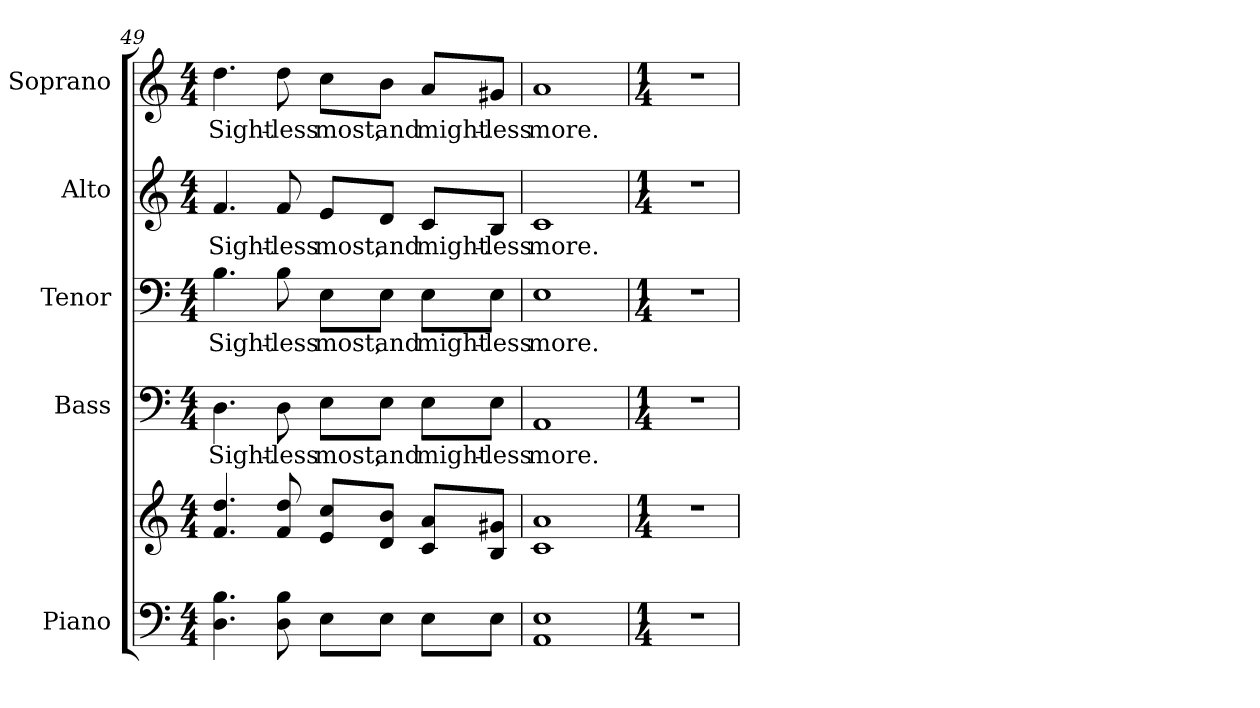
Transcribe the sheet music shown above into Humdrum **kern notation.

**kern	**kern	**kern	**text	**kern	**text	**kern	**text	**kern	**text
*part5	*part5	*part4	*part4	*part3	*part3	*part2	*part2	*part1	*part1
*staff6	*staff5	*staff4	*staff4	*staff3	*staff3	*staff2	*staff2	*staff1	*staff1
*I"Piano	*	*I"Bass	*	*I"Tenor	*	*I"Alto	*	*I"Soprano	*
*I'Pno.	*	*I'B.	*	*I'T.	*	*I'A.	*	*I'S.	*
!!LO:PB:g=z
*clefF4	*clefG2	*clefF4	*	*clefF4	*	*clefG2	*	*clefG2	*
*k[]	*k[]	*k[]	*	*k[]	*	*k[]	*	*k[]	*
*C:	*C:	*C:	*	*C:	*	*C:	*	*C:	*
*M4/4	*M4/4	*M4/4	*	*M4/4	*	*M4/4	*	*M4/4	*
=49	=49	=49	=49	=49	=49	=49	=49	=49	=49
!	!	!	!LO:LY:b:color=#000000	!	!	!	!	!	!
!	!	!	!	!	!LO:LY:b:color=#000000	!	!	!	!
!	!	!	!	!	!	!	!LO:LY:b:color=#000000	!	!
!	!	!	!	!	!	!	!	!	!LO:LY:b:color=#000000
4.Di\ 4.Bi	4.fi/ 4.ddi	4.Di\	Sight-	4.Bi\	Sight-	4.fi/	Sight-	4.ddi\	Sight-
!	!	!	!LO:LY:b:color=#000000	!	!	!	!	!	!
!	!	!	!	!	!LO:LY:b:color=#000000	!	!	!	!
!	!	!	!	!	!	!	!LO:LY:b:color=#000000	!	!
!	!	!	!	!	!	!	!	!	!LO:LY:b:color=#000000
8Di\ 8Bi	8fi/ 8ddi	8Di\	-less	8Bi\	-less	8fi/	-less	8ddi\	-less
!	!	!	!LO:LY:b:color=#000000	!	!	!	!	!	!
!	!	!	!	!	!LO:LY:b:color=#000000	!	!	!	!
!	!	!	!	!	!	!	!LO:LY:b:color=#000000	!	!
!	!	!	!	!	!	!	!	!	!LO:LY:b:color=#000000
8Ei\L	8ei/ 8cci/L	8Ei\L	most,	8Ei\L	most,	8ei/L	most,	8cci\L	most,
!	!	!	!LO:LY:b:color=#000000	!	!	!	!	!	!
!	!	!	!	!	!LO:LY:b:color=#000000	!	!	!	!
!	!	!	!	!	!	!	!LO:LY:b:color=#000000	!	!
!	!	!	!	!	!	!	!	!	!LO:LY:b:color=#000000
8Ei\J	8di/ 8bi/J	8Ei\J	and	8Ei\J	and	8di/J	and	8bi\J	and
!	!	!	!LO:LY:b:color=#000000	!	!	!	!	!	!
!	!	!	!	!	!LO:LY:b:color=#000000	!	!	!	!
!	!	!	!	!	!	!	!LO:LY:b:color=#000000	!	!
!	!	!	!	!	!	!	!	!	!LO:LY:b:color=#000000
8Ei\L	8ci/ 8ai/L	8Ei\L	might-	8Ei\L	might-	8ci/L	might-	8ai/L	might-
!	!	!	!LO:LY:b:color=#000000	!	!	!	!	!	!
!	!	!	!	!	!LO:LY:b:color=#000000	!	!	!	!
!	!	!	!	!	!	!	!LO:LY:b:color=#000000	!	!
!	!	!	!	!	!	!	!	!	!LO:LY:b:color=#000000
8Ei\J	8Bi/ 8g#Xi/J	8Ei\J	-less	8Ei\J	-less	8Bi/J	-less	8g#Xi/J	-less
=50	=50	=50	=50	=50	=50	=50	=50	=50	=50
!	!	!	!LO:LY:b:color=#000000	!	!	!	!	!	!
!	!	!	!	!	!LO:LY:b:color=#000000	!	!	!	!
!	!	!	!	!	!	!	!LO:LY:b:color=#000000	!	!
!	!	!	!	!	!	!	!	!	!LO:LY:b:color=#000000
1AAi 1Ei	1ci 1ai	1AAi	more.	1Ei	more.	1ci	more.	1ai	more.
!!LO:LB:g=z
=51	=51	=51	=51	=51	=51	=51	=51	=51	=51
*M1/4	*M1/4	*M1/4	*	*M1/4	*	*M1/4	*	*M1/4	*
!LO:N:vis=1	!LO:N:vis=1	!LO:N:vis=1	!	!LO:N:vis=1	!	!LO:N:vis=1	!	!LO:N:vis=1	!
4r	4r	4r	.	4r	.	4r	.	4r	.
=	=	=	=	=	=	=	=	=	=
*-	*-	*-	*-	*-	*-	*-	*-	*-	*-
